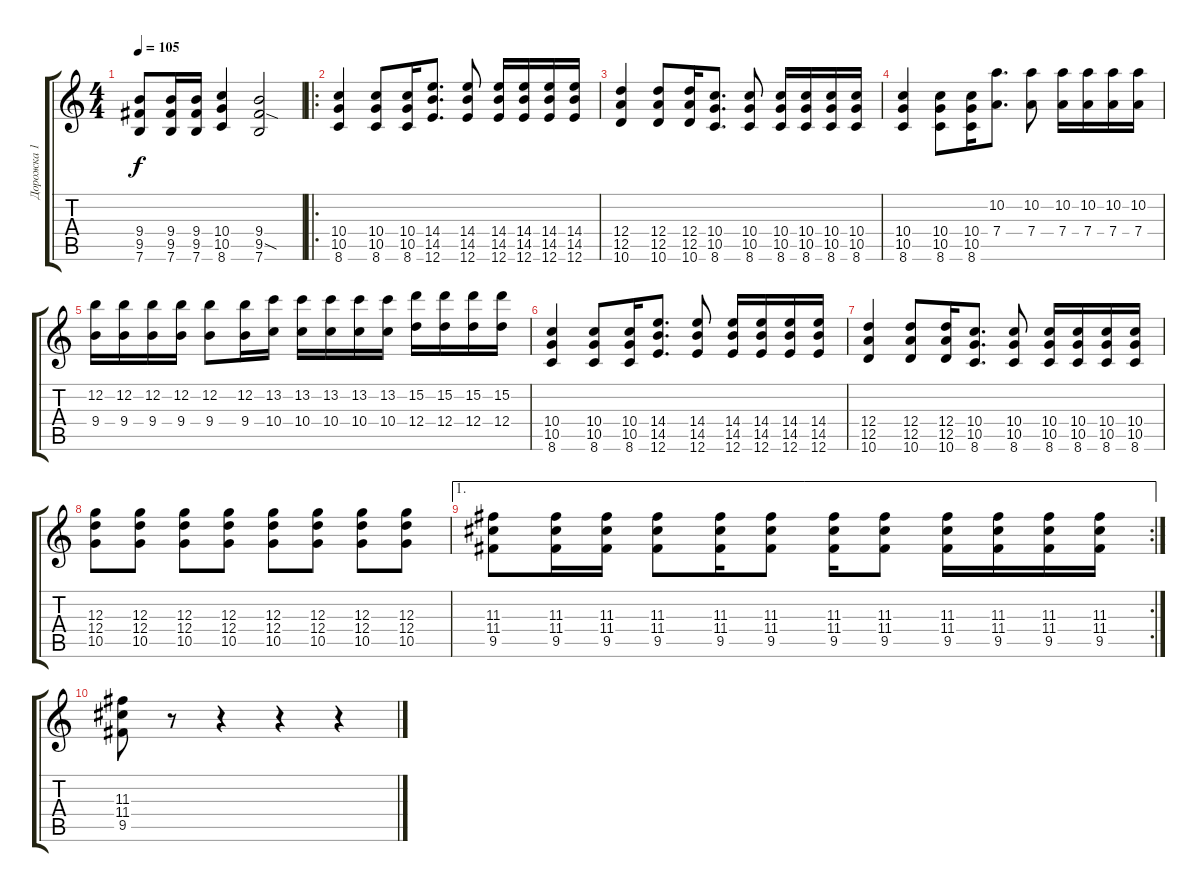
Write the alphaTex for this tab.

\track ("Дорожка 1" "Дорожка 1") {instrument overdrivenguitar}
\staff {score tabs}
\tuning (E4 B3 G3 D3 A2 E2) {hide}
\ts (4 4)
\tempo 105
\clef g2
\ks c
(9.4 9.5 7.6).8{dy f} (9.4 9.5 7.6).16 (9.4 9.5 7.6).16 (10.4 10.5 8.6).4 (9.4 9.5{sod} 7.6).2 |
\ro
(10.4 10.5 8.6).4{instrument overdrivenguitar} (10.4 10.5 8.6).8 (10.4 10.5 8.6).16 (14.4 14.5 12.6).8{d} (14.4 14.5 12.6).8 (14.4 14.5 12.6).16 (14.4 14.5 12.6).16 (14.4 14.5 12.6).16 (14.4 14.5 12.6).16 |
(12.4 12.5 10.6).4 (12.4 12.5 10.6).8 (12.4 12.5 10.6).16 (10.4 10.5 8.6).8{d} (10.4 10.5 8.6).8 (10.4 10.5 8.6).16 (10.4 10.5 8.6).16 (10.4 10.5 8.6).16 (10.4 10.5 8.6).16 |
(10.4 10.5 8.6).4 (10.4 10.5 8.6).8 (10.4 10.5 8.6).16 (10.2 7.4).8{d} (10.2 7.4).8 (10.2 7.4).16 (10.2 7.4).16 (10.2 7.4).16 (10.2 7.4).16 |
(12.2 9.4).16 (12.2 9.4).16 (12.2 9.4).16 (12.2 9.4).16 (12.2 9.4).8 (12.2 9.4).16 (13.2 10.4).16 (13.2 10.4).16 (13.2 10.4).16 (13.2 10.4).16 (13.2 10.4).16 (15.2 12.4).16 (15.2 12.4).16 (15.2 12.4).16 (15.2 12.4).16 |
(10.4 10.5 8.6).4 (10.4 10.5 8.6).8 (10.4 10.5 8.6).16 (14.4 14.5 12.6).8{d} (14.4 14.5 12.6).8 (14.4 14.5 12.6).16 (14.4 14.5 12.6).16 (14.4 14.5 12.6).16 (14.4 14.5 12.6).16 |
(12.4 12.5 10.6).4 (12.4 12.5 10.6).8 (12.4 12.5 10.6).16 (10.4 10.5 8.6).8{d} (10.4 10.5 8.6).8 (10.4 10.5 8.6).16 (10.4 10.5 8.6).16 (10.4 10.5 8.6).16 (10.4 10.5 8.6).16 |
(12.3 12.4 10.5).8 (12.3 12.4 10.5).8 (12.3 12.4 10.5).8 (12.3 12.4 10.5).8 (12.3 12.4 10.5).8 (12.3 12.4 10.5).8 (12.3 12.4 10.5).8 (12.3 12.4 10.5).8 |
\ae 1
\rc 2
(11.3 11.4 9.5).8 (11.3 11.4 9.5).16 (11.3 11.4 9.5).16 (11.3 11.4 9.5).8 (11.3 11.4 9.5).16 (11.3 11.4 9.5).8 (11.3 11.4 9.5).16 (11.3 11.4 9.5).8 (11.3 11.4 9.5).16 (11.3 11.4 9.5).16 (11.3 11.4 9.5).16 (11.3 11.4 9.5).16 |
(11.3 11.4 9.5).8 r.8 r.4 r.4 r.4
